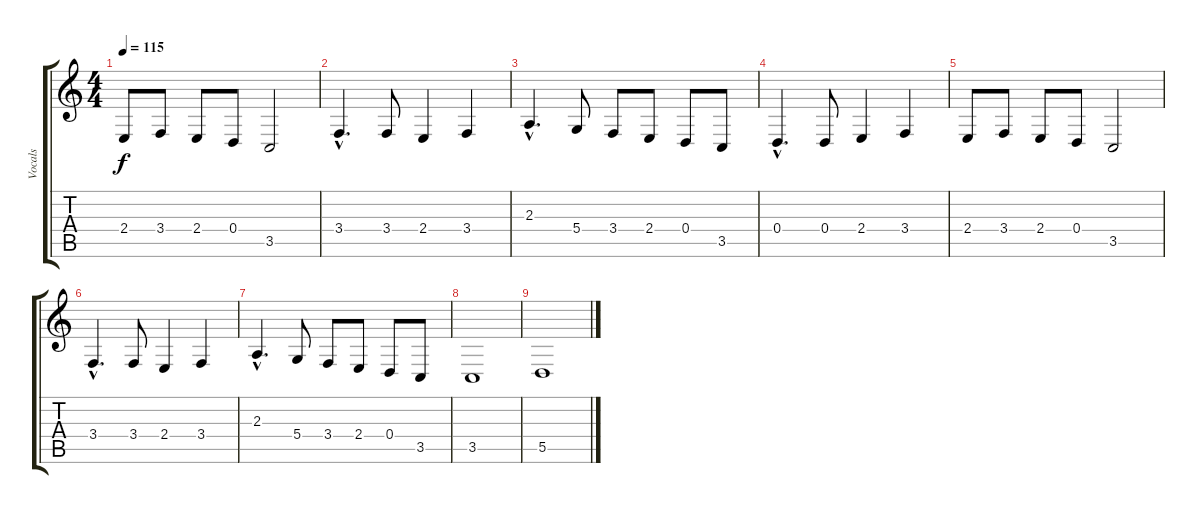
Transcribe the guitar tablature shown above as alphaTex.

\track ("Vocals" "Vocals") {instrument choiraahs}
\staff {score tabs}
\tuning (E4 B3 G3 D3 A2 E2) {hide}
\ts (4 4)
\tempo 115
\clef g2
\ks c
2.4.8{dy f} 3.4.8 2.4.8 0.4.8 3.5.2 |
3.4{hac}.4{d} 3.4.8 2.4.4 3.4.4 |
2.3{hac}.4{d} 5.4.8 3.4.8 2.4.8 0.4.8 3.5.8 |
0.4{hac}.4{d} 0.4.8 2.4.4 3.4.4 |
2.4.8 3.4.8 2.4.8 0.4.8 3.5.2 |
3.4{hac}.4{d} 3.4.8 2.4.4 3.4.4 |
2.3{hac}.4{d} 5.4.8 3.4.8 2.4.8 0.4.8 3.5.8 |
3.5.1 |
5.5.1
